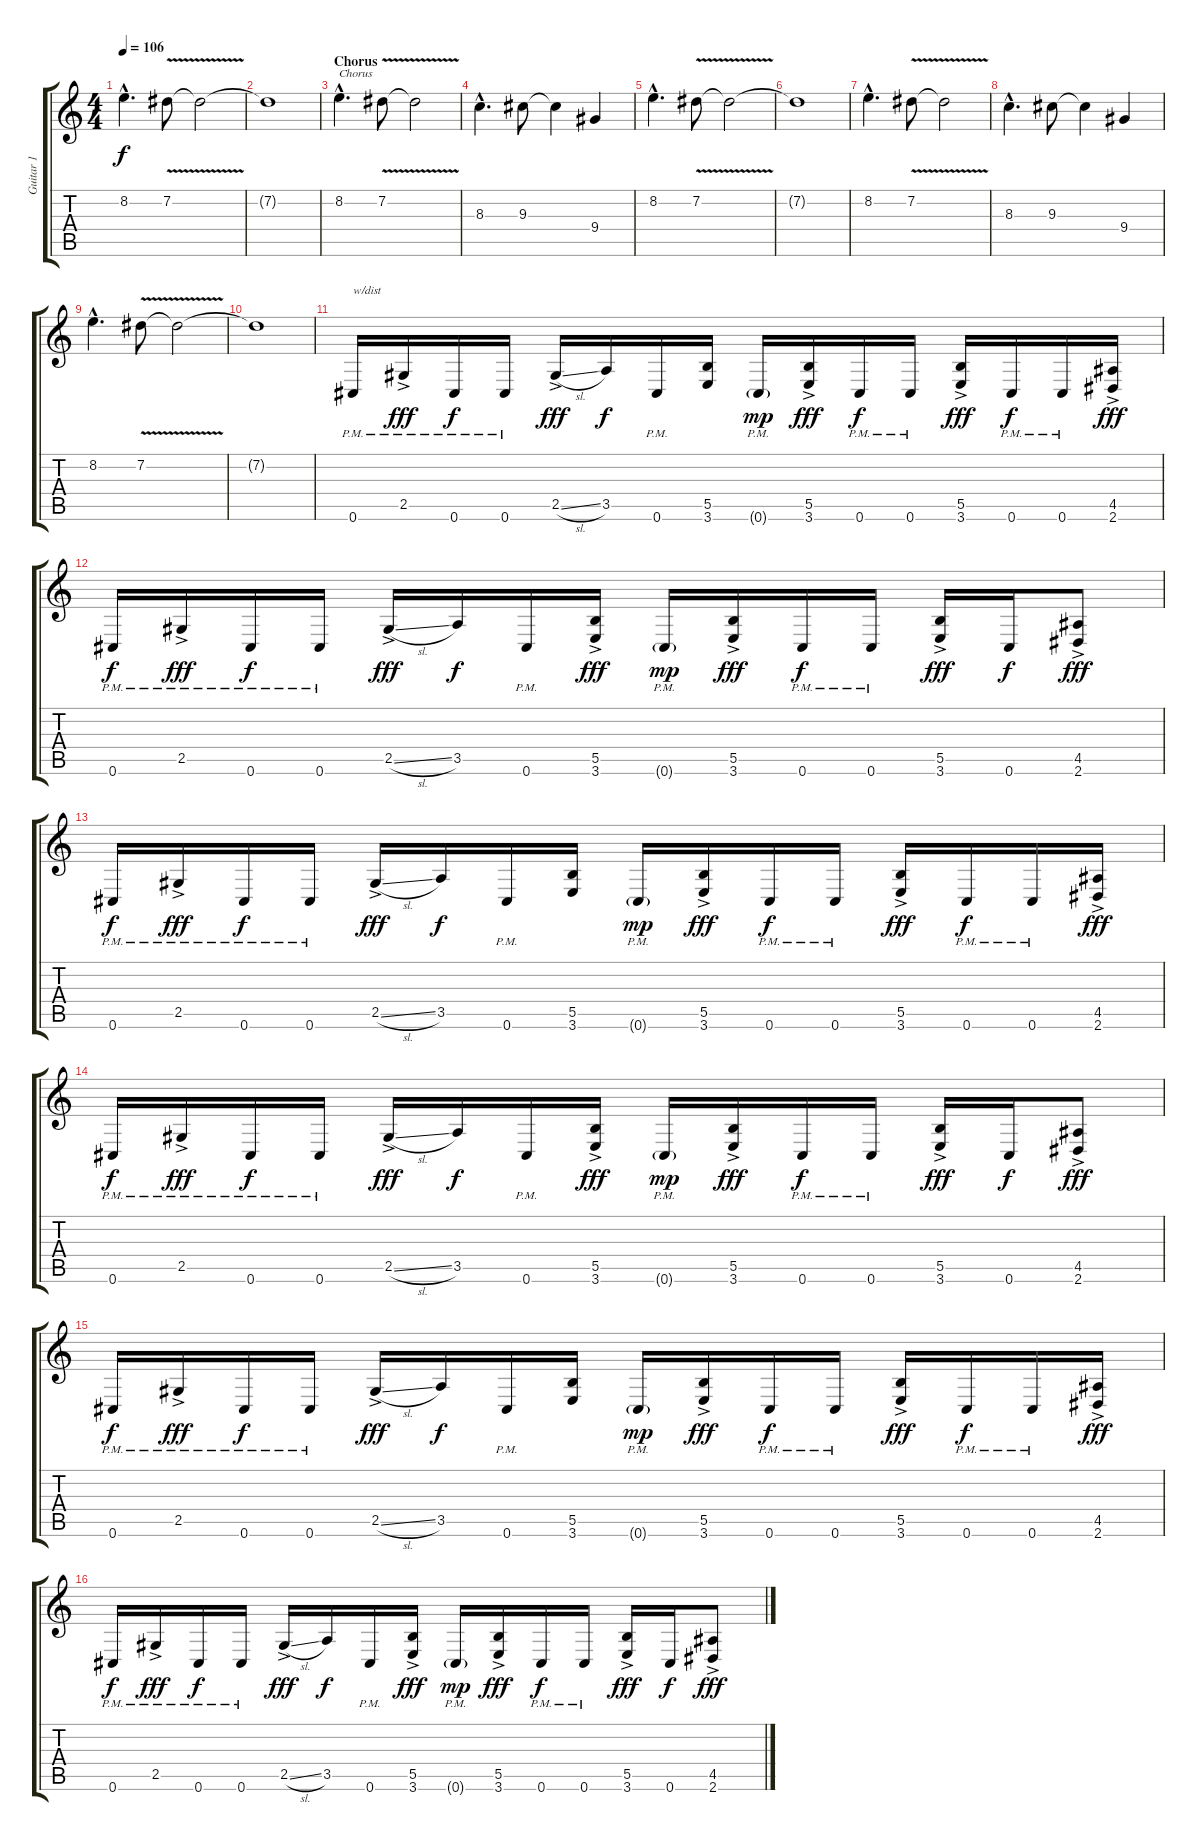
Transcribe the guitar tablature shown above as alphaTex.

\track ("Guitar 1" "Guitar 1") {instrument electricguitarjazz}
\staff {score tabs}
\tuning (Db4 Ab3 E3 B2 Gb2 Db2) {hide}
\ts (4 4)
\tempo 106
\clef g2
\ks c
8.2{hac}.4{d dy f} 7.2{v}.8 7.2{t}.2 |
7.2{t}.1 |
\section ("" "Chorus")
8.2{hac}.4{d txt "Chorus"} 7.2{v}.8 7.2{t}.2 |
8.3{hac}.4{d} 9.3.8 9.3{t}.4 9.4.4 |
8.2{hac}.4{d} 7.2{v}.8 7.2{t}.2 |
7.2{t}.1 |
8.2{hac}.4{d} 7.2{v}.8 7.2{t}.2 |
8.3{hac}.4{d} 9.3.8 9.3{t}.4 9.4.4 |
8.2{hac}.4{d} 7.2{v}.8 7.2{t}.2 |
7.2{t}.1 |
0.6{pm}.16{txt "w/dist" instrument distortionguitar} 2.5{ac pm}.16{dy fff} 0.6{pm}.16{dy f} 0.6{pm}.16 2.5{sl ac}.16{dy fff} 3.5.16{dy f} 0.6{pm}.16 (5.5 3.6).16 0.6{g pm}.16{dy mp} (5.5{ac} 3.6{ac}).16{dy fff} 0.6{pm}.16{dy f} 0.6{pm}.16 (5.5{ac} 3.6{ac}).16{dy fff} 0.6{pm}.16{dy f} 0.6{pm}.16 (4.5{ac} 2.6{ac}).16{dy fff} |
0.6{pm}.16{dy f} 2.5{ac pm}.16{dy fff} 0.6{pm}.16{dy f} 0.6{pm}.16 2.5{sl ac}.16{dy fff} 3.5.16{dy f} 0.6{pm}.16 (5.5{ac} 3.6{ac}).16{dy fff} 0.6{g pm}.16{dy mp} (5.5{ac} 3.6{ac}).16{dy fff} 0.6{pm}.16{dy f} 0.6{pm}.16 (5.5{ac} 3.6{ac}).16{dy fff} 0.6.16{dy f} (4.5{ac} 2.6{ac}).8{dy fff} |
0.6{pm}.16{dy f} 2.5{ac pm}.16{dy fff} 0.6{pm}.16{dy f} 0.6{pm}.16 2.5{sl ac}.16{dy fff} 3.5.16{dy f} 0.6{pm}.16 (5.5 3.6).16 0.6{g pm}.16{dy mp} (5.5{ac} 3.6{ac}).16{dy fff} 0.6{pm}.16{dy f} 0.6{pm}.16 (5.5{ac} 3.6{ac}).16{dy fff} 0.6{pm}.16{dy f} 0.6{pm}.16 (4.5{ac} 2.6{ac}).16{dy fff} |
0.6{pm}.16{dy f} 2.5{ac pm}.16{dy fff} 0.6{pm}.16{dy f} 0.6{pm}.16 2.5{sl ac}.16{dy fff} 3.5.16{dy f} 0.6{pm}.16 (5.5{ac} 3.6{ac}).16{dy fff} 0.6{g pm}.16{dy mp} (5.5{ac} 3.6{ac}).16{dy fff} 0.6{pm}.16{dy f} 0.6{pm}.16 (5.5{ac} 3.6{ac}).16{dy fff} 0.6.16{dy f} (4.5{ac} 2.6{ac}).8{dy fff} |
0.6{pm}.16{dy f} 2.5{ac pm}.16{dy fff} 0.6{pm}.16{dy f} 0.6{pm}.16 2.5{sl ac}.16{dy fff} 3.5.16{dy f} 0.6{pm}.16 (5.5 3.6).16 0.6{g pm}.16{dy mp} (5.5{ac} 3.6{ac}).16{dy fff} 0.6{pm}.16{dy f} 0.6{pm}.16 (5.5{ac} 3.6{ac}).16{dy fff} 0.6{pm}.16{dy f} 0.6{pm}.16 (4.5{ac} 2.6{ac}).16{dy fff} |
0.6{pm}.16{dy f} 2.5{ac pm}.16{dy fff} 0.6{pm}.16{dy f} 0.6{pm}.16 2.5{sl ac}.16{dy fff} 3.5.16{dy f} 0.6{pm}.16 (5.5{ac} 3.6{ac}).16{dy fff} 0.6{g pm}.16{dy mp} (5.5{ac} 3.6{ac}).16{dy fff} 0.6{pm}.16{dy f} 0.6{pm}.16 (5.5{ac} 3.6{ac}).16{dy fff} 0.6.16{dy f} (4.5{ac} 2.6{ac}).8{dy fff}
